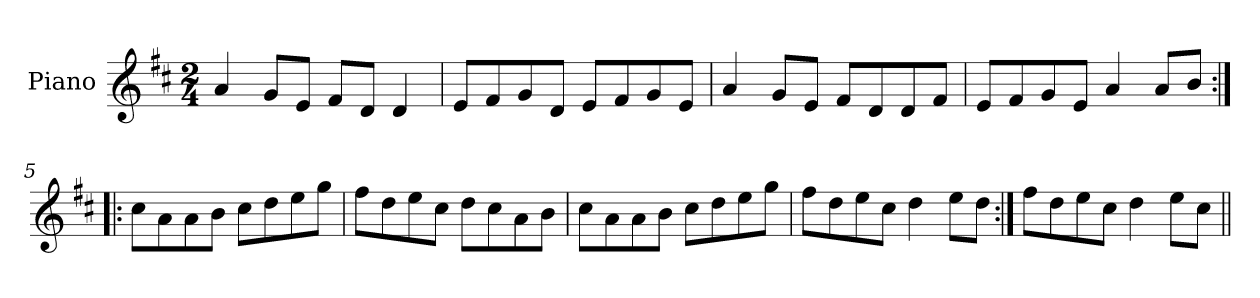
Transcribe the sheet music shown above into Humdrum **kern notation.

**kern
*part1
*staff1
*I"Piano
*I'Pno
*clefG2
*k[f#c#]
*D:
*M2/4
=1
4a/
8g/L
8e/J
8f#/L
8d/J
4d/
=2
8e/L
8f#/
8g/
8d/J
8e/L
8f#/
8g/
8e/J
=3
4a/
8g/L
8e/J
8f#/L
8d/
8d/
8f#/J
=4
8e/L
8f#/
8g/
8e/J
4a/
8a/L
8b/J
=5:|!|:
8cc#\L
8a\
8a\
8b\J
8cc#\L
8dd\
8ee\
8gg\J
=6
8ff#\L
8dd\
8ee\
8cc#\J
8dd\L
8cc#\
8a\
8b\J
=7
8cc#\L
8a\
8a\
8b\J
8cc#\L
8dd\
8ee\
8gg\J
=8
8ff#\L
8dd\
8ee\
8cc#\J
4dd\
8ee\L
8dd\J
=9:|!
8ff#\L
8dd\
8ee\
8cc#\J
4dd\
8ee\L
8cc#\J
=||
*-
